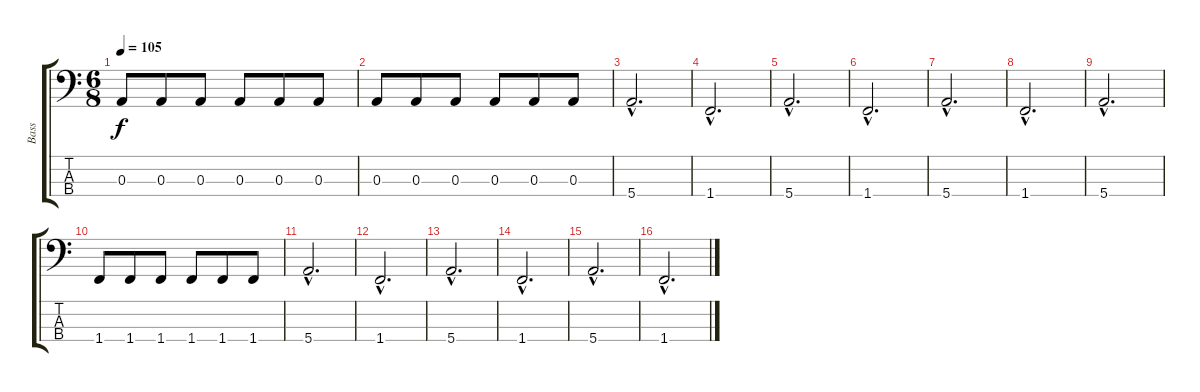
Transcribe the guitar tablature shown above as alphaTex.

\track ("Bass" "Bass") {instrument electricbassfinger}
\staff {score tabs}
\tuning (G2 D2 A1 E1) {hide}
\ts (6 8)
\tempo 105
\clef f4
\ks c
0.3.8{dy f} 0.3.8 0.3.8 0.3.8 0.3.8 0.3.8 |
0.3.8 0.3.8 0.3.8 0.3.8 0.3.8 0.3.8 |
5.4{hac}.2{d} |
1.4{hac}.2{d} |
5.4{hac}.2{d} |
1.4{hac}.2{d} |
5.4{hac}.2{d} |
1.4{hac}.2{d} |
5.4{hac}.2{d} |
1.4.8 1.4.8 1.4.8 1.4.8 1.4.8 1.4.8 |
5.4{hac}.2{d} |
1.4{hac}.2{d} |
5.4{hac}.2{d} |
1.4{hac}.2{d} |
5.4{hac}.2{d} |
1.4{hac}.2{d}
